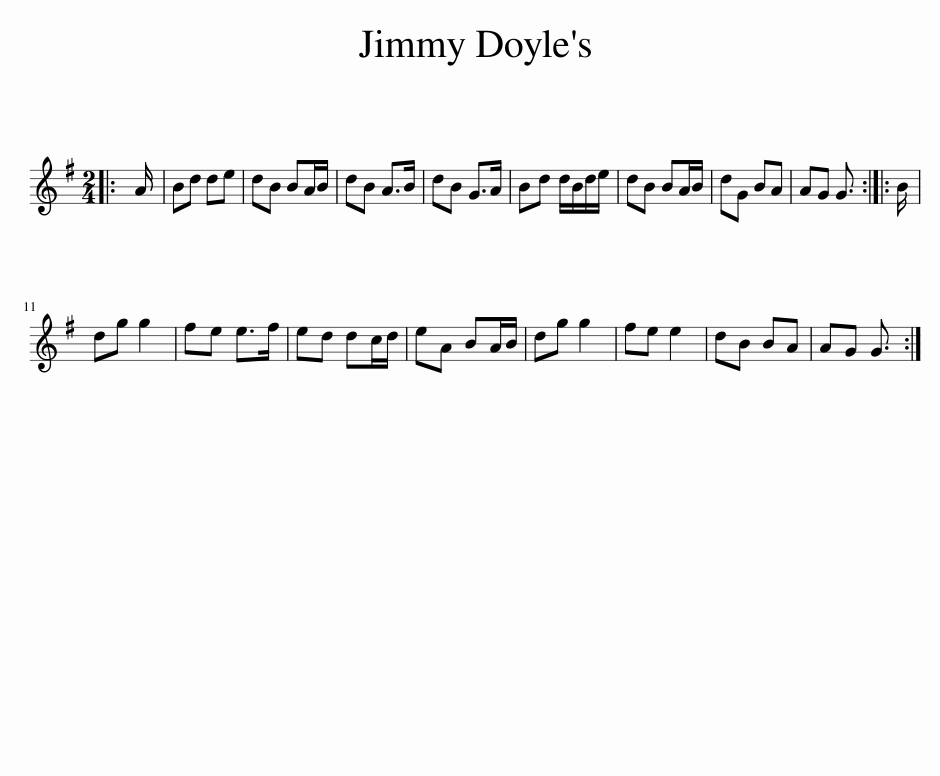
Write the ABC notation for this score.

X:1
L:1/8
M:2/4
I:linebreak $
K:G
V:1 treble
V:1
|: A/ | Bd de | dB BA/B/ | dB A>B | dB G>A | %5
 Bd d/B/d/e/ | dB BA/B/ | dG BA | AG G3/2 :: B/ |$ %10
 dg g2 | fe e>f | ed dc/d/ | eA BA/B/ | dg g2 | %15
 fe e2 | dB BA | AG G3/2 :| %18
